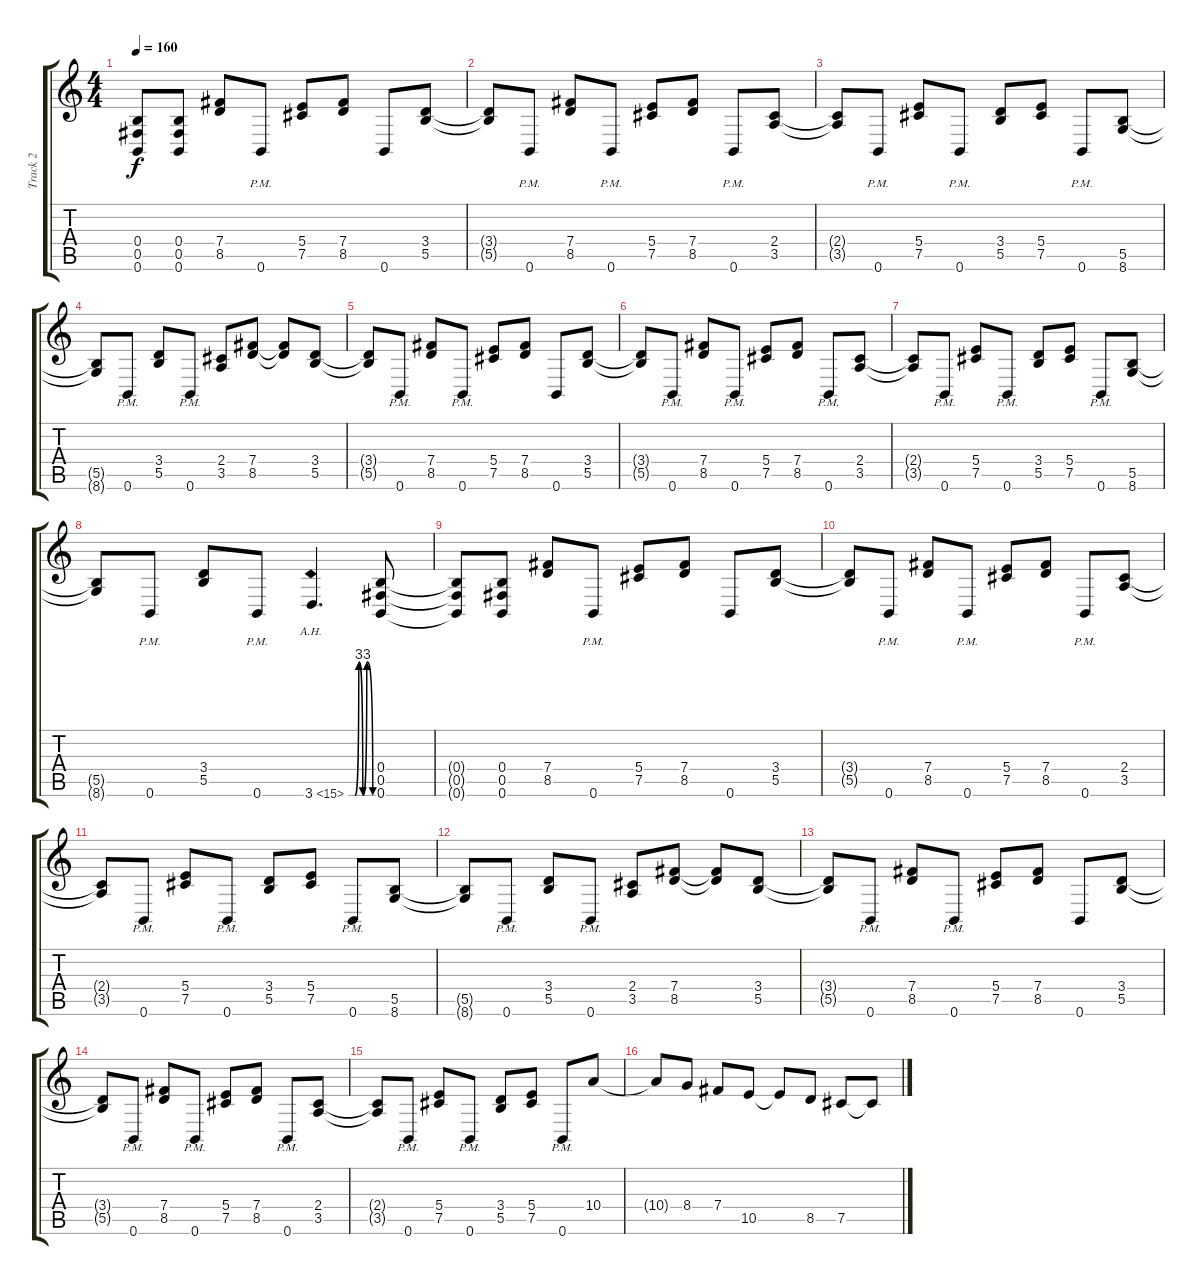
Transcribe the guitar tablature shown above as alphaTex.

\track ("Track 2" "Track 2") {instrument distortionguitar}
\staff {score tabs}
\tuning (Db4 Ab3 E3 B2 Gb2 B1) {hide}
\ts (4 4)
\tempo 160
\clef g2
\ks c
(0.4{t} 0.5{t} 0.6{t}).8{dy f} (0.4 0.5 0.6).8 (7.4 8.5).8 0.6{pm}.8 (5.4 7.5).8 (7.4 8.5).8 0.6.8 (3.4 5.5).8 |
(3.4{t} 5.5{t}).8 0.6{pm}.8 (7.4 8.5).8 0.6{pm}.8 (5.4 7.5).8 (7.4 8.5).8 0.6{pm}.8 (2.4 3.5).8 |
(2.4{t} 3.5{t}).8 0.6{pm}.8 (5.4 7.5).8 0.6{pm}.8 (3.4 5.5).8 (5.4 7.5).8 0.6{pm}.8 (5.5 8.6).8 |
(5.5{t} 8.6{t}).8 0.6{pm}.8 (3.4 5.5).8 0.6{pm}.8 (2.4 3.5).8 (7.4 8.5).8 (7.4{t} 8.5{t}).8 (3.4 5.5).8 |
(3.4{t} 5.5{t}).8 0.6{pm}.8 (7.4 8.5).8 0.6{pm}.8 (5.4 7.5).8 (7.4 8.5).8 0.6.8 (3.4 5.5).8 |
(3.4{t} 5.5{t}).8 0.6{pm}.8 (7.4 8.5).8 0.6{pm}.8 (5.4 7.5).8 (7.4 8.5).8 0.6{pm}.8 (2.4 3.5).8 |
(2.4{t} 3.5{t}).8 0.6{pm}.8 (5.4 7.5).8 0.6{pm}.8 (3.4 5.5).8 (5.4 7.5).8 0.6{pm}.8 (5.5 8.6).8 |
(5.5{t} 8.6{t}).8 0.6{pm}.8 (3.4 5.5).8 0.6{pm}.8 3.6{be (custom 0 0 15 0 25 12 35 0 45 12 60 0) ah 12}.4{d} (0.4 0.5 0.6).8 |
(0.4{t} 0.5{t} 0.6{t}).8 (0.4 0.5 0.6).8 (7.4 8.5).8 0.6{pm}.8 (5.4 7.5).8 (7.4 8.5).8 0.6.8 (3.4 5.5).8 |
(3.4{t} 5.5{t}).8 0.6{pm}.8 (7.4 8.5).8 0.6{pm}.8 (5.4 7.5).8 (7.4 8.5).8 0.6{pm}.8 (2.4 3.5).8 |
(2.4{t} 3.5{t}).8 0.6{pm}.8 (5.4 7.5).8 0.6{pm}.8 (3.4 5.5).8 (5.4 7.5).8 0.6{pm}.8 (5.5 8.6).8 |
(5.5{t} 8.6{t}).8 0.6{pm}.8 (3.4 5.5).8 0.6{pm}.8 (2.4 3.5).8 (7.4 8.5).8 (7.4{t} 8.5{t}).8 (3.4 5.5).8 |
(3.4{t} 5.5{t}).8 0.6{pm}.8 (7.4 8.5).8 0.6{pm}.8 (5.4 7.5).8 (7.4 8.5).8 0.6.8 (3.4 5.5).8 |
(3.4{t} 5.5{t}).8 0.6{pm}.8 (7.4 8.5).8 0.6{pm}.8 (5.4 7.5).8 (7.4 8.5).8 0.6{pm}.8 (2.4 3.5).8 |
(2.4{t} 3.5{t}).8 0.6{pm}.8 (5.4 7.5).8 0.6{pm}.8 (3.4 5.5).8 (5.4 7.5).8 0.6{pm}.8 10.4.8 |
10.4{t}.8 8.4.8 7.4.8 10.5.8 10.5{t}.8 8.5.8 7.5.8 7.5{t}.8
